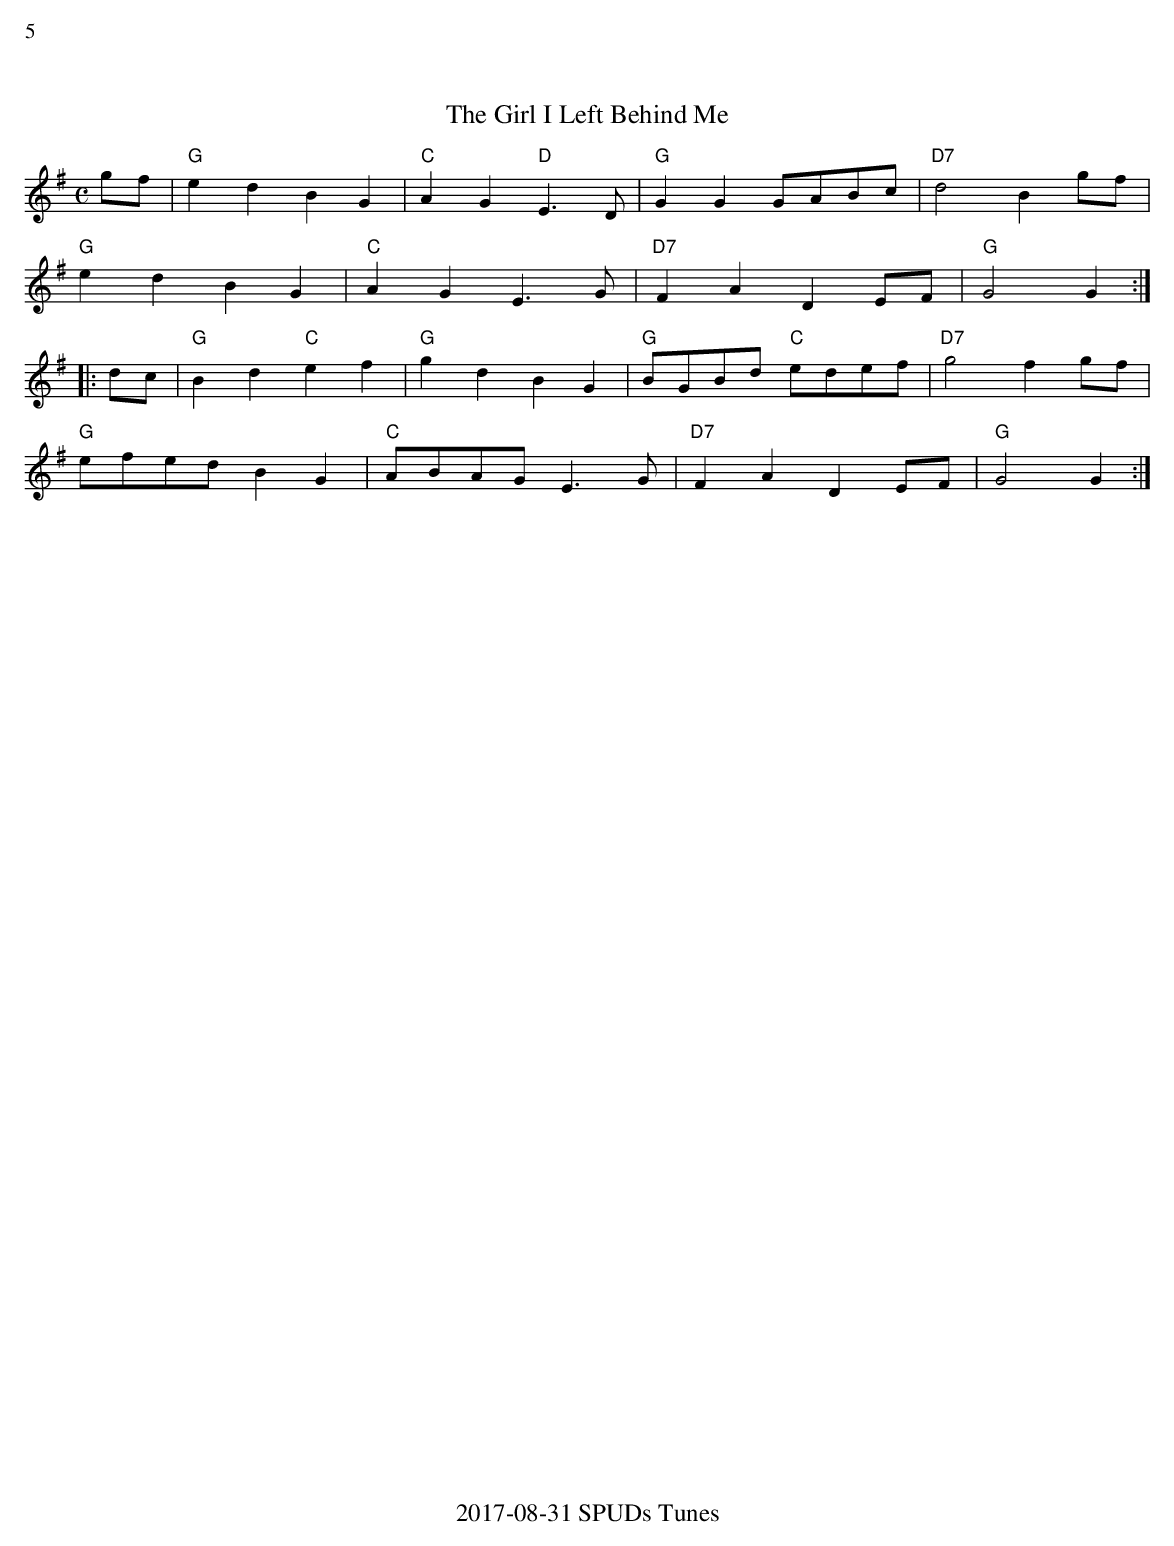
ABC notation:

X:1
%%text 5
T: The Girl I Left Behind Me
M: C
L: 1/4
K: G
g/f/ | "G"ed BG | "C"AG "D"E>D | "G"GG G/A/B/c/ | "D7"d2 Bg/f/ |
  "G"ed BG | "C"AG E>G | "D7"FA DE/F/ | "G"G2 G :|
|: d/c/ | "G"Bd "C"ef | "G"gd BG | "G"B/G/B/d/ "C"e/d/e/f/ | "D7"g2 fg/f/ |
"G"e/f/e/d/ BG | "C"A/B/A/G/ E>G | "D7"FA DE/F/ | "G"G2 G :|
